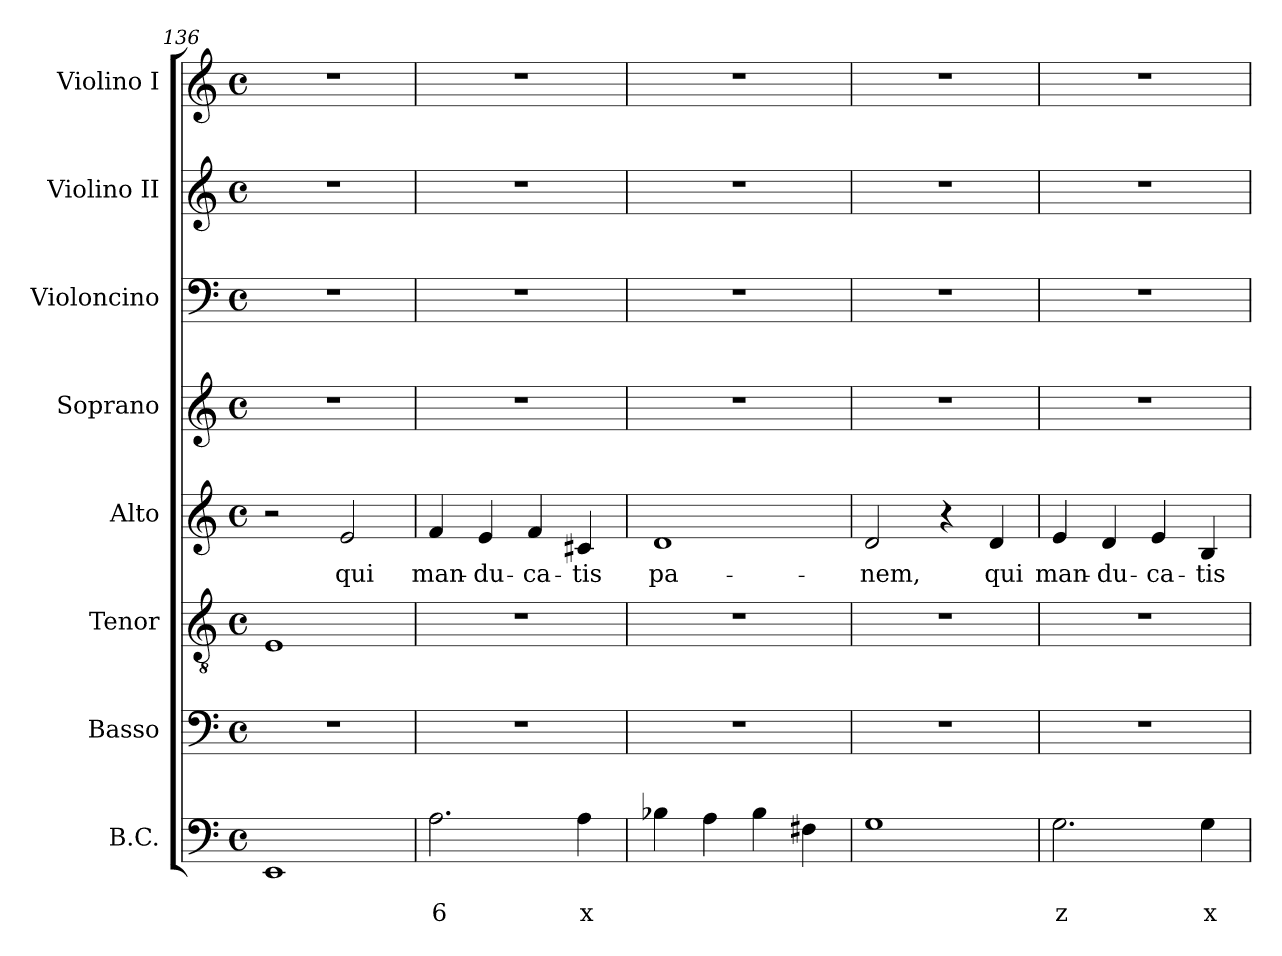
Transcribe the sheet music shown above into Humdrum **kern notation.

**kern	**text	**text	**kern	**kern	**kern	**text	**kern	**kern	**kern	**kern
*part8	*part8	*part8	*part7	*part6	*part5	*part5	*part4	*part3	*part2	*part1
*staff8	*staff8	*staff8	*staff7	*staff6	*staff5	*staff5	*staff4	*staff3	*staff2	*staff1
*I"B.C.	*	*	*I"Basso	*I"Tenor	*I"Alto	*	*I"Soprano	*I"Violoncino	*I"Violino II	*I"Violino I
*I'BC	*	*	*I'B	*I'T	*I'A	*	*I'S	*I'Vc.	*I'Vln. II	*I'Vln. I
*clefF4	*	*	*clefF4	*clefGv2	*clefG2	*	*clefG2	*clefF4	*clefG2	*clefG2
*k[]	*	*	*k[]	*k[]	*k[]	*	*k[]	*k[]	*k[]	*k[]
*C:	*	*	*C:	*C:	*C:	*	*C:	*C:	*C:	*C:
*M4/4	*	*	*M4/4	*M4/4	*M4/4	*	*M4/4	*M4/4	*M4/4	*M4/4
*met(c)	*	*	*met(c)	*met(c)	*met(c)	*	*met(c)	*met(c)	*met(c)	*met(c)
=136	=136	=136	=136	=136	=136	=136	=136	=136	=136	=136
1EE	.	.	1r	1E	2r	.	1r	1r	1r	1r
!	!	!	!	!	!	!LO:LY:b	!	!	!	!
.	.	.	.	.	2e/	qui	.	.	.	.
!!LO:LB:g=z
=137	=137	=137	=137	=137	=137	=137	=137	=137	=137	=137
!	!	!LO:LY:b	!	!	!	!LO:LY:b	!	!	!	!
2.A\	.	6	1r	1r	4f/	man-	1r	1r	1r	1r
!	!	!	!	!	!	!LO:LY:b	!	!	!	!
.	.	.	.	.	4e/	-du-	.	.	.	.
!	!	!	!	!	!	!LO:LY:b	!	!	!	!
.	.	.	.	.	4f/	-ca-	.	.	.	.
!	!	!LO:LY:b	!	!	!	!LO:LY:b	!	!	!	!
4A\	.	x	.	.	4c#X/	-tis	.	.	.	.
=138	=138	=138	=138	=138	=138	=138	=138	=138	=138	=138
!	!	!	!	!	!	!LO:LY:b	!	!	!	!
4B-X\	.	.	1r	1r	1d	pa-	1r	1r	1r	1r
4A\	.	.	.	.	.	.	.	.	.	.
4B-\	.	.	.	.	.	.	.	.	.	.
4F#X\	.	.	.	.	.	.	.	.	.	.
=139	=139	=139	=139	=139	=139	=139	=139	=139	=139	=139
!	!	!	!	!	!	!LO:LY:b	!	!	!	!
1G	.	.	1r	1r	2d/	-nem,	1r	1r	1r	1r
.	.	.	.	.	4r	.	.	.	.	.
!	!	!	!	!	!	!LO:LY:b	!	!	!	!
.	.	.	.	.	4d/	qui	.	.	.	.
=140	=140	=140	=140	=140	=140	=140	=140	=140	=140	=140
!	!	!LO:LY:b	!	!	!	!LO:LY:b	!	!	!	!
2.G\	.	z	1r	1r	4e/	man-	1r	1r	1r	1r
!	!	!	!	!	!	!LO:LY:b	!	!	!	!
.	.	.	.	.	4d/	-du-	.	.	.	.
!	!	!	!	!	!	!LO:LY:b	!	!	!	!
.	.	.	.	.	4e/	-ca-	.	.	.	.
!	!	!LO:LY:b	!	!	!	!LO:LY:b	!	!	!	!
4G\	.	x	.	.	4B/	-tis	.	.	.	.
=	=	=	=	=	=	=	=	=	=	=
*-	*-	*-	*-	*-	*-	*-	*-	*-	*-	*-
